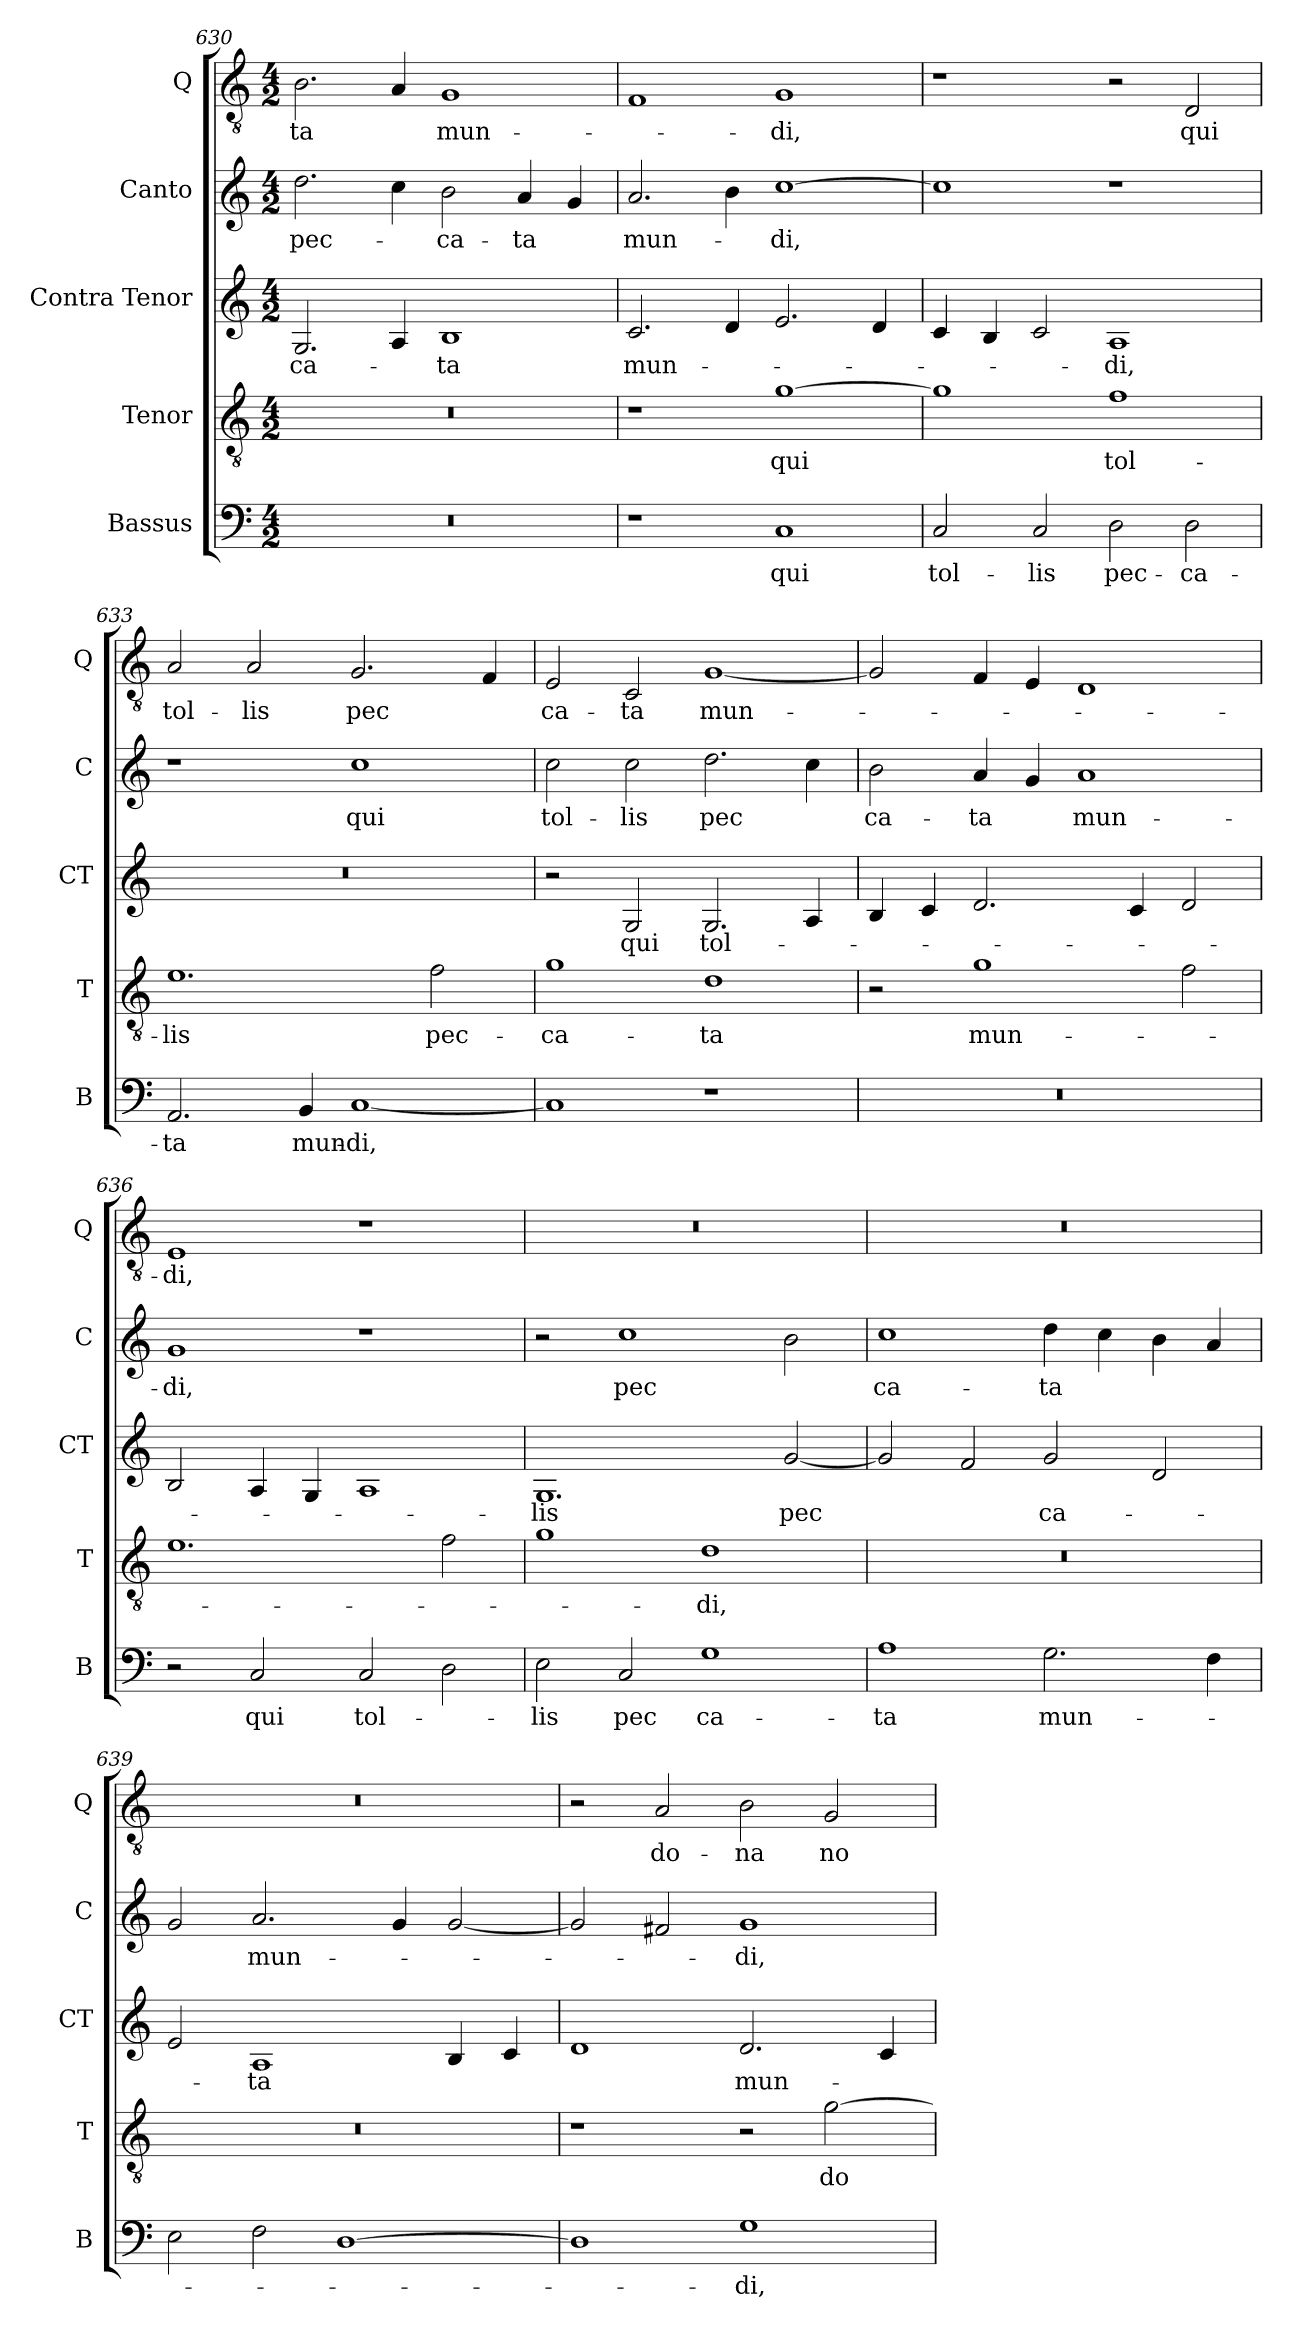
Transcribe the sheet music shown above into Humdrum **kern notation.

**kern	**text	**kern	**text	**kern	**text	**kern	**text	**kern	**text
*part5	*part5	*part4	*part4	*part3	*part3	*part2	*part2	*part1	*part1
*staff5	*staff5	*staff4	*staff4	*staff3	*staff3	*staff2	*staff2	*staff1	*staff1
*I"Bassus	*	*I"Tenor	*	*I"Contra Tenor	*	*I"Canto	*	*I"Q	*
*I'B	*	*I'T	*	*I'CT	*	*I'C	*	*I'Q	*
*clefF4	*	*clefGv2	*	*clefG2	*	*clefG2	*	*clefGv2	*
*k[]	*	*k[]	*	*k[]	*	*k[]	*	*k[]	*
*C:	*	*C:	*	*C:	*	*C:	*	*C:	*
*M4/2	*	*M4/2	*	*M4/2	*	*M4/2	*	*M4/2	*
=630	=630	=630	=630	=630	=630	=630	=630	=630	=630
!	!	!	!	!	!LO:LY:b	!	!	!	!
!	!	!	!	!	!	!	!LO:LY:b	!	!
!	!	!	!	!	!	!	!	!	!LO:LY:b
0r	.	0r	.	2.G/	-ca-	2.dd\	pec-	2.B\	-ta
.	.	.	.	4A/	.	4cc\	.	4A/	.
!	!	!	!	!	!LO:LY:b	!	!	!	!
!	!	!	!	!	!	!	!LO:LY:b	!	!
!	!	!	!	!	!	!	!	!	!LO:LY:b
.	.	.	.	1B	-ta	2b\	-ca-	1G	mun-
!	!	!	!	!	!	!	!LO:LY:b	!	!
.	.	.	.	.	.	4a/	-ta	.	.
.	.	.	.	.	.	4g/	.	.	.
=631	=631	=631	=631	=631	=631	=631	=631	=631	=631
!	!	!	!	!	!LO:LY:b	!	!	!	!
!	!	!	!	!	!	!	!LO:LY:b	!	!
1r	.	1r	.	2.c/	mun-	2.a/	mun-	1F	.
.	.	.	.	4d/	.	4b\	.	.	.
!	!LO:LY:b	!	!	!	!	!	!	!	!
!	!	!	!LO:LY:b	!	!	!	!	!	!
!	!	!	!	!	!	!	!LO:LY:b	!	!
!	!	!	!	!	!	!	!	!	!LO:LY:b
1C	qui	[1g	qui	2.e/	.	[1cc	-di,	1G	-di,
.	.	.	.	4d/	.	.	.	.	.
!!LO:LB:g=z
=632	=632	=632	=632	=632	=632	=632	=632	=632	=632
!	!LO:LY:b	!	!	!	!	!	!	!	!
2C/	tol-	1g]	.	4c/	.	1cc]	.	1r	.
.	.	.	.	4B/	.	.	.	.	.
!	!LO:LY:b	!	!	!	!	!	!	!	!
2C/	-lis	.	.	2c/	.	.	.	.	.
!	!LO:LY:b	!	!	!	!	!	!	!	!
!	!	!	!LO:LY:b	!	!	!	!	!	!
!	!	!	!	!	!LO:LY:b	!	!	!	!
2D\	pec-	1f	tol-	1A	-di,	1r	.	2r	.
!	!LO:LY:b	!	!	!	!	!	!	!	!
!	!	!	!	!	!	!	!	!	!LO:LY:b
2D\	-ca-	.	.	.	.	.	.	2D/	qui
=633	=633	=633	=633	=633	=633	=633	=633	=633	=633
!	!LO:LY:b	!	!	!	!	!	!	!	!
!	!	!	!LO:LY:b	!	!	!	!	!	!
!	!	!	!	!	!	!	!	!	!LO:LY:b
2.AA/	-ta	1.e	-lis	0r	.	1r	.	2A/	tol-
!	!	!	!	!	!	!	!	!	!LO:LY:b
.	.	.	.	.	.	.	.	2A/	-lis
!	!LO:LY:b	!	!	!	!	!	!	!	!
4BB/	mun-	.	.	.	.	.	.	.	.
!	!LO:LY:b	!	!	!	!	!	!	!	!
!	!	!	!	!	!	!	!LO:LY:b	!	!
!	!	!	!	!	!	!	!	!	!LO:LY:b
[1C	-di,	.	.	.	.	1cc	qui	2.G/	pec
!	!	!	!LO:LY:b	!	!	!	!	!	!
.	.	2f\	pec-	.	.	.	.	.	.
.	.	.	.	.	.	.	.	4F/	.
=634	=634	=634	=634	=634	=634	=634	=634	=634	=634
!	!	!	!LO:LY:b	!	!	!	!	!	!
!	!	!	!	!	!	!	!LO:LY:b	!	!
!	!	!	!	!	!	!	!	!	!LO:LY:b
1C]	.	1g	-ca-	2r	.	2cc\	tol-	2E/	ca-
!	!	!	!	!	!LO:LY:b	!	!	!	!
!	!	!	!	!	!	!	!LO:LY:b	!	!
!	!	!	!	!	!	!	!	!	!LO:LY:b
.	.	.	.	2G/	qui	2cc\	-lis	2C/	-ta
!	!	!	!LO:LY:b	!	!	!	!	!	!
!	!	!	!	!	!LO:LY:b	!	!	!	!
!	!	!	!	!	!	!	!LO:LY:b	!	!
!	!	!	!	!	!	!	!	!	!LO:LY:b
1r	.	1d	-ta	2.G/	tol-	2.dd\	pec	[1G	mun-
.	.	.	.	4A/	.	4cc\	.	.	.
=635	=635	=635	=635	=635	=635	=635	=635	=635	=635
!	!	!	!	!	!	!	!LO:LY:b	!	!
0r	.	2r	.	4B/	.	2b\	ca-	2G/]	.
.	.	.	.	4c/	.	.	.	.	.
!	!	!	!LO:LY:b	!	!	!	!	!	!
!	!	!	!	!	!	!	!LO:LY:b	!	!
.	.	1g	mun-	2.d/	.	4a/	-ta	4F/	.
.	.	.	.	.	.	4g/	.	4E/	.
!	!	!	!	!	!	!	!LO:LY:b	!	!
.	.	.	.	.	.	1a	mun-	1D	.
.	.	.	.	4c/	.	.	.	.	.
.	.	2f\	.	2d/	.	.	.	.	.
=636	=636	=636	=636	=636	=636	=636	=636	=636	=636
!	!	!	!	!	!	!	!LO:LY:b	!	!
!	!	!	!	!	!	!	!	!	!LO:LY:b
2r	.	1.e	.	2B/	.	1g	-di,	1E	-di,
!	!LO:LY:b	!	!	!	!	!	!	!	!
2C/	qui	.	.	4A/	.	.	.	.	.
.	.	.	.	4G/	.	.	.	.	.
!	!LO:LY:b	!	!	!	!	!	!	!	!
2C/	tol-	.	.	1A	.	1r	.	1r	.
2D\	.	2f\	.	.	.	.	.	.	.
!!LO:PB:g=z
=637	=637	=637	=637	=637	=637	=637	=637	=637	=637
!	!LO:LY:b	!	!	!	!	!	!	!	!
!	!	!	!	!	!LO:LY:b	!	!	!	!
2E\	-lis	1g	.	1.G	-lis	2r	.	0r	.
!	!LO:LY:b	!	!	!	!	!	!	!	!
!	!	!	!	!	!	!	!LO:LY:b	!	!
2C/	pec	.	.	.	.	1cc	pec	.	.
!	!LO:LY:b	!	!	!	!	!	!	!	!
!	!	!	!LO:LY:b	!	!	!	!	!	!
1G	ca-	1d	-di,	.	.	.	.	.	.
!	!	!	!	!	!LO:LY:b	!	!	!	!
.	.	.	.	[2g/	pec	2b\	.	.	.
=638	=638	=638	=638	=638	=638	=638	=638	=638	=638
!	!LO:LY:b	!	!	!	!	!	!	!	!
!	!	!	!	!	!	!	!LO:LY:b	!	!
1A	-ta	0r	.	2g/]	.	1cc	ca-	0r	.
.	.	.	.	2f/	.	.	.	.	.
!	!LO:LY:b	!	!	!	!	!	!	!	!
!	!	!	!	!	!LO:LY:b	!	!	!	!
!	!	!	!	!	!	!	!LO:LY:b	!	!
2.G\	mun-	.	.	2g/	ca-	4dd\	-ta	.	.
.	.	.	.	.	.	4cc\	.	.	.
.	.	.	.	2d/	.	4b\	.	.	.
4F\	.	.	.	.	.	4a/	.	.	.
=639	=639	=639	=639	=639	=639	=639	=639	=639	=639
2E\	.	0r	.	2e/	.	2g/	.	0r	.
!	!	!	!	!	!LO:LY:b	!	!	!	!
!	!	!	!	!	!	!	!LO:LY:b	!	!
2F\	.	.	.	1A	-ta	2.a/	mun-	.	.
[1D	.	.	.	.	.	.	.	.	.
.	.	.	.	.	.	4g/	.	.	.
.	.	.	.	4B/	.	[2g/	.	.	.
.	.	.	.	4c/	.	.	.	.	.
=640	=640	=640	=640	=640	=640	=640	=640	=640	=640
1D]	.	1r	.	1d	.	2g/]	.	2r	.
!	!	!	!	!	!	!	!	!	!LO:LY:b
.	.	.	.	.	.	2f#X/	.	2A/	do-
!	!LO:LY:b	!	!	!	!	!	!	!	!
!	!	!	!	!	!LO:LY:b	!	!	!	!
!	!	!	!	!	!	!	!LO:LY:b	!	!
!	!	!	!	!	!	!	!	!	!LO:LY:b
1G	-di,	2r	.	2.d/	mun-	1g	-di,	2B\	-na
!	!	!	!LO:LY:b	!	!	!	!	!	!
!	!	!	!	!	!	!	!	!	!LO:LY:b
.	.	[2g\	do-	.	.	.	.	2G/	no-
.	.	.	.	4c/	.	.	.	.	.
=	=	=	=	=	=	=	=	=	=
*-	*-	*-	*-	*-	*-	*-	*-	*-	*-
